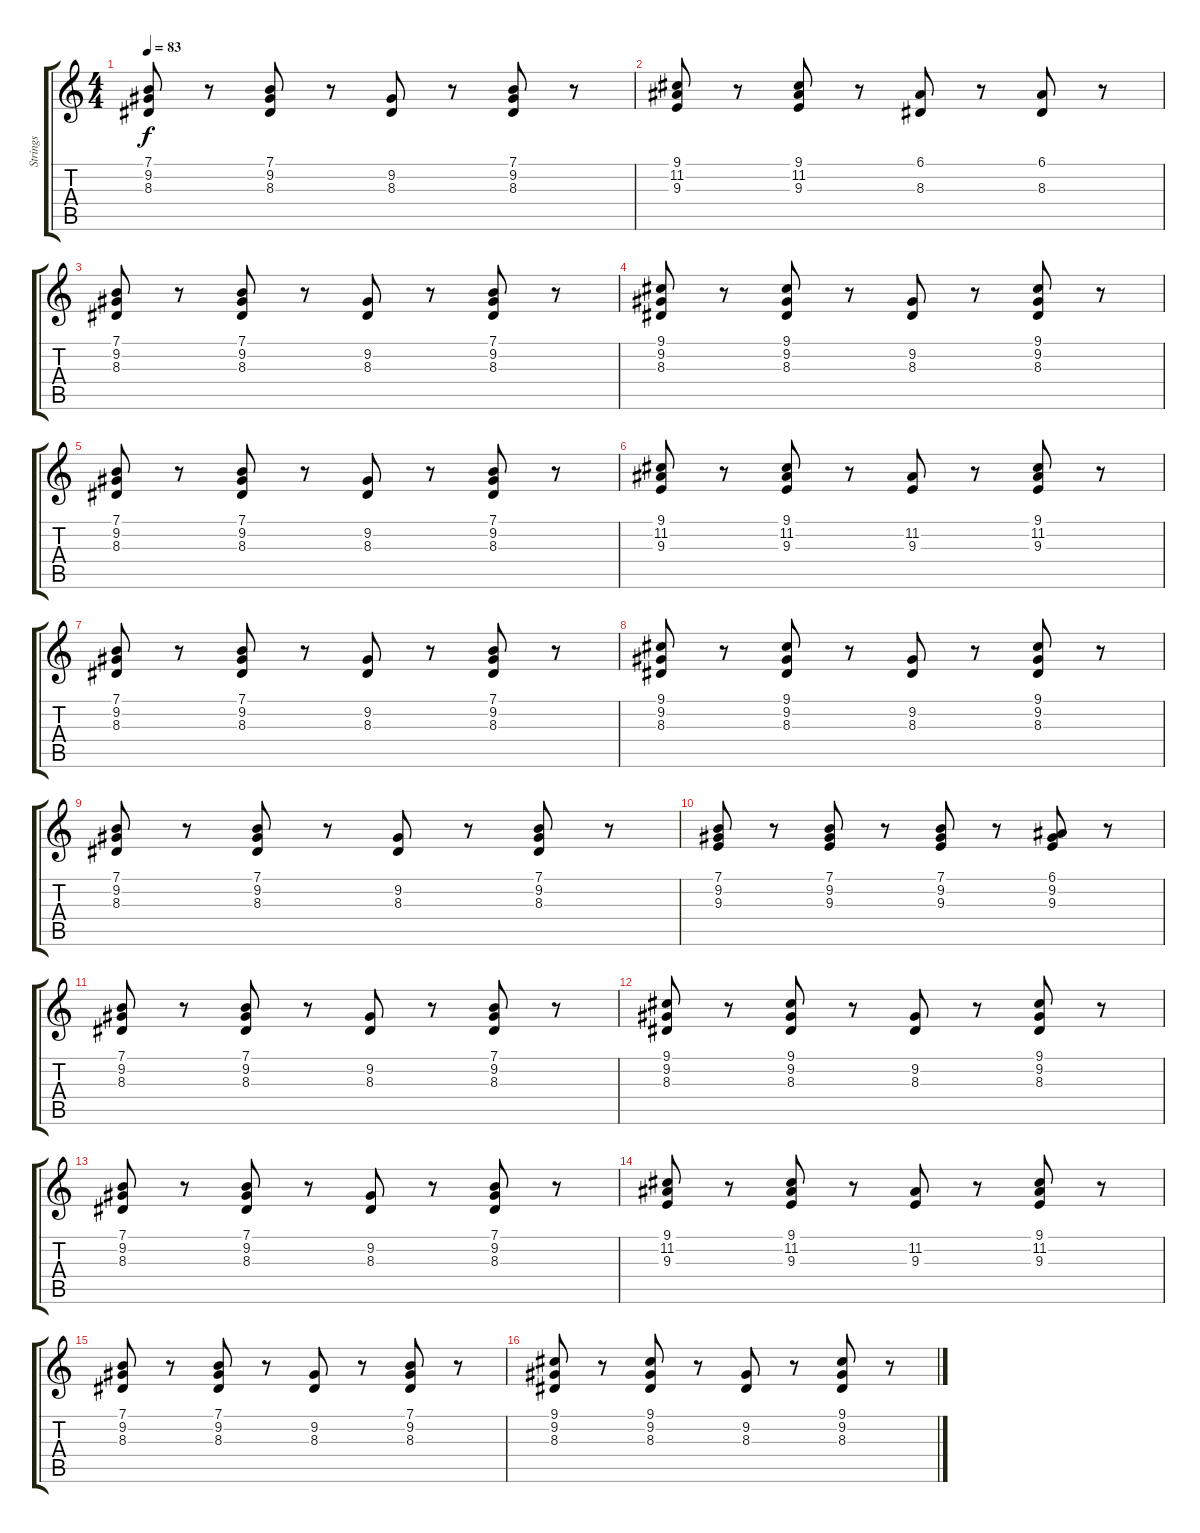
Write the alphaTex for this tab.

\track ("Strings" "Strings") {instrument synthstrings1}
\staff {score tabs}
\tuning (E4 B3 G3 D3 A2 E2) {hide}
\ts (4 4)
\tempo 83
\clef g2
\ks c
(7.1 9.2 8.3).8{dy f} r.8 (7.1 9.2 8.3).8 r.8 (9.2 8.3).8 r.8 (7.1 9.2 8.3).8 r.8 |
(9.1 11.2 9.3).8 r.8 (9.1 11.2 9.3).8 r.8 (6.1 8.3).8 r.8 (6.1 8.3).8 r.8 |
(7.1 9.2 8.3).8 r.8 (7.1 9.2 8.3).8 r.8 (9.2 8.3).8 r.8 (7.1 9.2 8.3).8 r.8 |
(9.1 9.2 8.3).8 r.8 (9.1 9.2 8.3).8 r.8 (9.2 8.3).8 r.8 (9.1 9.2 8.3).8 r.8 |
(7.1 9.2 8.3).8 r.8 (7.1 9.2 8.3).8 r.8 (9.2 8.3).8 r.8 (7.1 9.2 8.3).8 r.8 |
(9.1 11.2 9.3).8 r.8 (9.1 11.2 9.3).8 r.8 (11.2 9.3).8 r.8 (9.1 11.2 9.3).8 r.8 |
(7.1 9.2 8.3).8 r.8 (7.1 9.2 8.3).8 r.8 (9.2 8.3).8 r.8 (7.1 9.2 8.3).8 r.8 |
(9.1 9.2 8.3).8 r.8 (9.1 9.2 8.3).8 r.8 (9.2 8.3).8 r.8 (9.1 9.2 8.3).8 r.8 |
(7.1 9.2 8.3).8 r.8 (7.1 9.2 8.3).8 r.8 (9.2 8.3).8 r.8 (7.1 9.2 8.3).8 r.8 |
(7.1 9.2 9.3).8 r.8 (7.1 9.2 9.3).8 r.8 (7.1 9.2 9.3).8 r.8 (6.1 9.2 9.3).8 r.8 |
(7.1 9.2 8.3).8 r.8 (7.1 9.2 8.3).8 r.8 (9.2 8.3).8 r.8 (7.1 9.2 8.3).8 r.8 |
(9.1 9.2 8.3).8 r.8 (9.1 9.2 8.3).8 r.8 (9.2 8.3).8 r.8 (9.1 9.2 8.3).8 r.8 |
(7.1 9.2 8.3).8 r.8 (7.1 9.2 8.3).8 r.8 (9.2 8.3).8 r.8 (7.1 9.2 8.3).8 r.8 |
(9.1 11.2 9.3).8 r.8 (9.1 11.2 9.3).8 r.8 (11.2 9.3).8 r.8 (9.1 11.2 9.3).8 r.8 |
(7.1 9.2 8.3).8 r.8 (7.1 9.2 8.3).8 r.8 (9.2 8.3).8 r.8 (7.1 9.2 8.3).8 r.8 |
(9.1 9.2 8.3).8 r.8 (9.1 9.2 8.3).8 r.8 (9.2 8.3).8 r.8 (9.1 9.2 8.3).8 r.8
